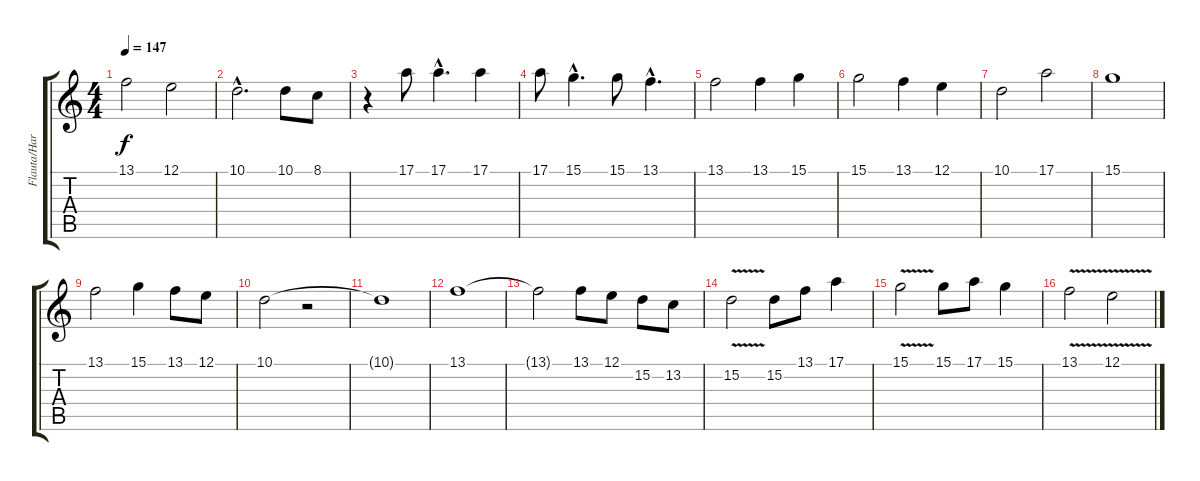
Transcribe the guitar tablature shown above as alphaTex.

\track ("Flauta/Harmonika/Tuba" "Flauta/Har") {instrument flute}
\staff {score tabs}
\tuning (E4 B3 G3 D3 A2 E2) {hide}
\ts (4 4)
\tempo 147
\clef g2
\ks c
13.1.2{dy f} 12.1.2 |
10.1{hac}.2{d} 10.1.8 8.1.8 |
r.4 17.1.8 17.1{hac}.4{d} 17.1.4 |
17.1.8 15.1{hac}.4{d} 15.1.8 13.1{hac}.4{d} |
13.1.2 13.1.4 15.1.4 |
15.1.2 13.1.4 12.1.4 |
10.1.2 17.1.2 |
15.1.1 |
13.1.2 15.1.4 13.1.8 12.1.8 |
10.1.2 r.2 |
10.1{t}.1 |
13.1.1 |
13.1{t}.2 13.1.8{volume 10} 12.1.8 15.2.8 13.2.8 |
15.2{v}.2 15.2.8 13.1.8 17.1.4 |
15.1{v}.2 15.1.8 17.1.8 15.1.4 |
13.1{v}.2 12.1{v}.2
